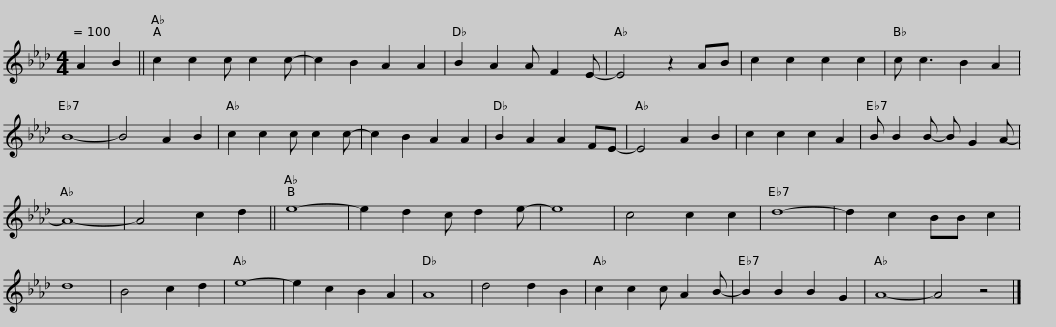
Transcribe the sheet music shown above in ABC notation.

X:1
L:1/8
M:4/4
I:linebreak $
K:Ab
V:1 treble
V:1
 A2 B2 || c2 c2 c c2 c- | c2 B2 A2 A2 | B2 A2 A F2 E- | E4 z2 AB |$ %5
 c2 c2 c2 c2 | c c3 B2 A2 | B8- | B4 A2 B2 |$ c2 c2 c c2 c- | %10
 c2 B2 A2 A2 | B2 A2 A2 FE- | E4 A2 B2 |$ c2 c2 c2 A2 | B B2 B- B G2 A- | %15
 A8- | A4 c2 d2 ||$ e8- | e2 d2 c d2 e- | e8 | %20
 c4 c2 c2 |$ d8- | d2 c2 BB c2 | d8 | B4 c2 d2 |$ %25
 e8- | e2 c2 B2 A2 | A8 | d4 d2 B2 |$ c2 c2 c A2 B- | %30
 B2 B2 B2 G2 | A8- | A4 z4 |] %33
